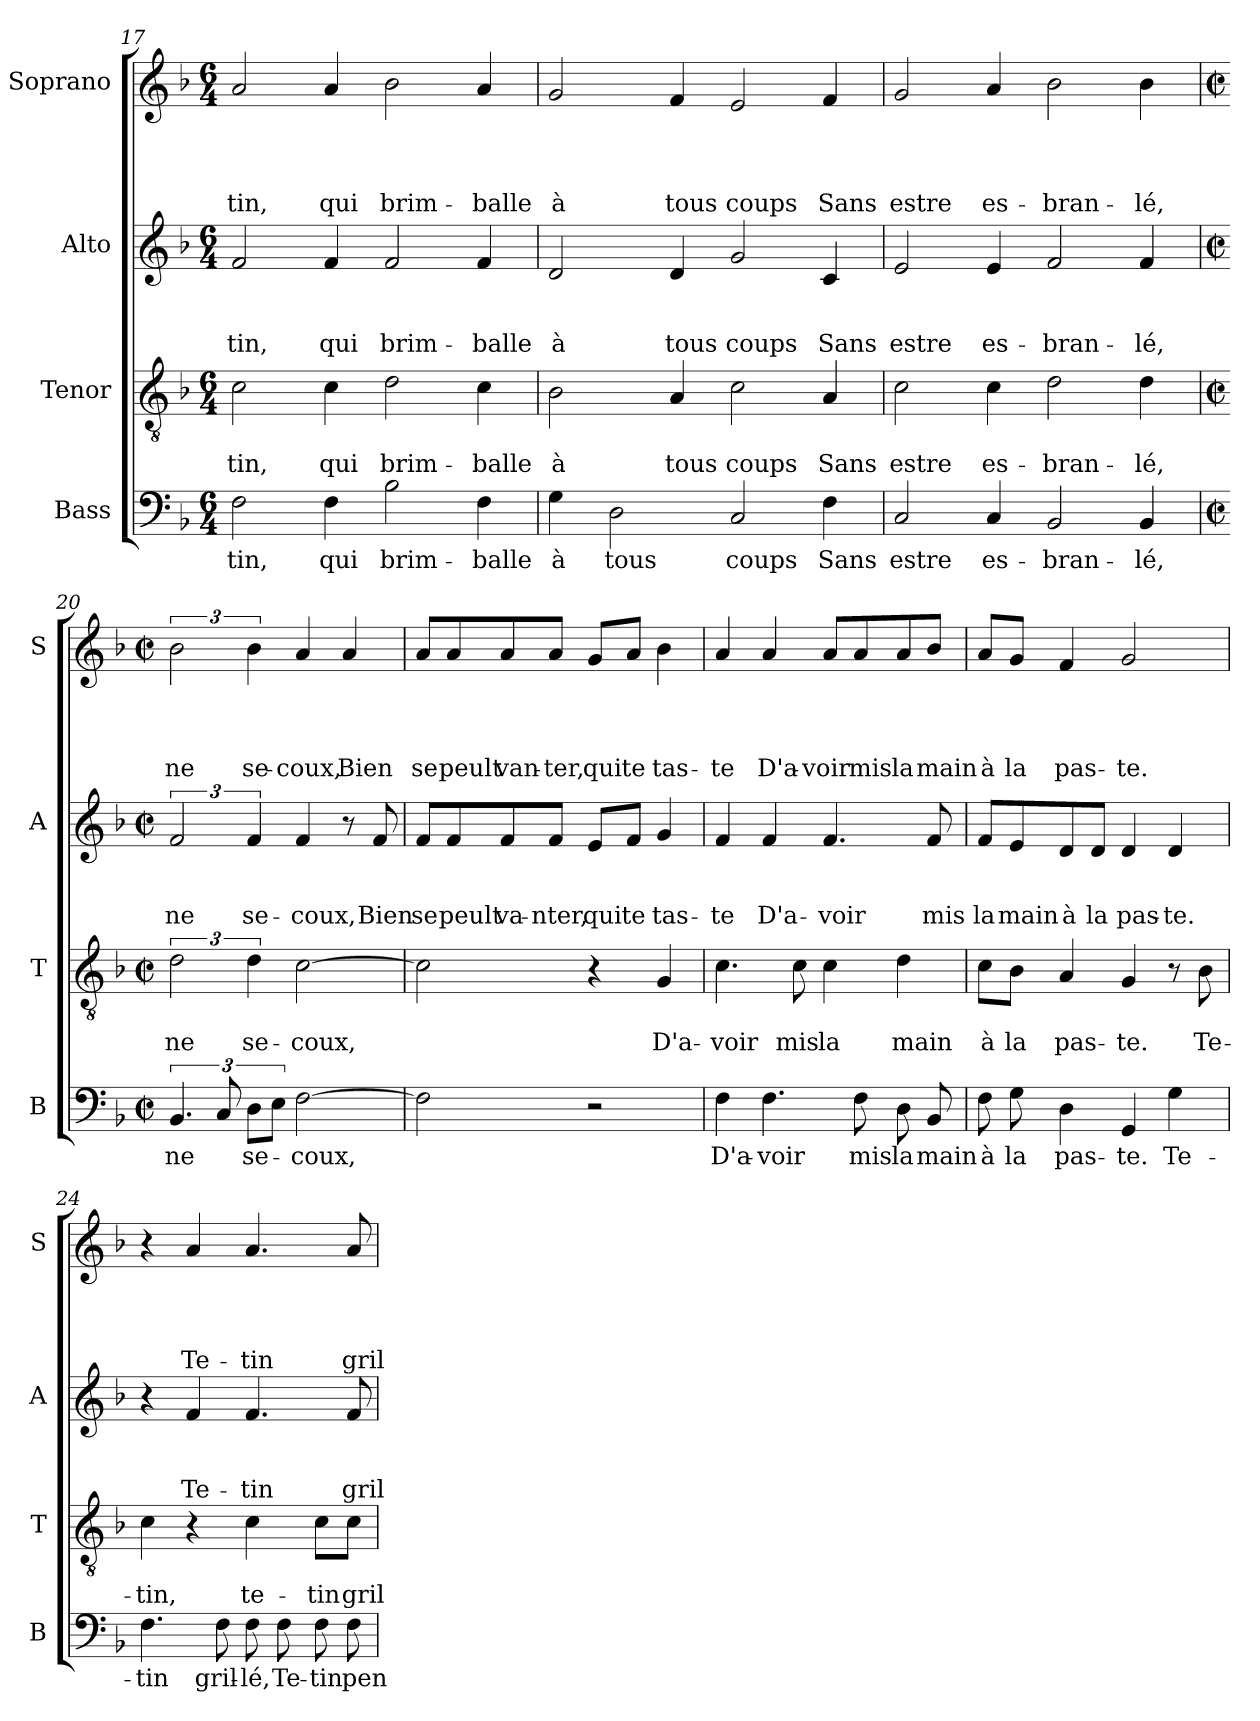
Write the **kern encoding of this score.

**kern	**text	**kern	**text	**text	**kern	**text	**text	**text	**kern	**text	**text	**text	**text
*part4	*part4	*part3	*part3	*part3	*part2	*part2	*part2	*part2	*part1	*part1	*part1	*part1	*part1
*staff4	*staff4	*staff3	*staff3	*staff3	*staff2	*staff2	*staff2	*staff2	*staff1	*staff1	*staff1	*staff1	*staff1
*I"Bass	*	*I"Tenor	*	*	*I"Alto	*	*	*	*I"Soprano	*	*	*	*
*I'B	*	*I'T	*	*	*I'A	*	*	*	*I'S	*	*	*	*
*clefF4	*	*clefGv2	*	*	*clefG2	*	*	*	*clefG2	*	*	*	*
*k[b-]	*	*k[b-]	*	*	*k[b-]	*	*	*	*k[b-]	*	*	*	*
*F:	*	*F:	*	*	*F:	*	*	*	*F:	*	*	*	*
*M6/4	*	*M6/4	*	*	*M6/4	*	*	*	*M6/4	*	*	*	*
=17	=17	=17	=17	=17	=17	=17	=17	=17	=17	=17	=17	=17	=17
2F\	-tin,	2c\	.	-tin,	2f/	.	.	-tin,	2a/	.	.	.	-tin,
4F\	qui	4c\	.	qui	4f/	.	.	qui	4a/	.	.	.	qui
2B-\	brim-	2d\	.	brim-	2f/	.	.	brim-	2b-\	.	.	.	brim-
4F\	-balle	4c\	.	-balle	4f/	.	.	-balle	4a/	.	.	.	-balle
=18	=18	=18	=18	=18	=18	=18	=18	=18	=18	=18	=18	=18	=18
4G\	à	2B-\	.	à	2d/	.	.	à	2g/	.	.	.	à
2D\	tous	.	.	.	.	.	.	.	.	.	.	.	.
.	.	4A/	.	tous	4d/	.	.	tous	4f/	.	.	.	tous
2C/	coups	2c\	.	coups	2g/	.	.	coups	2e/	.	.	.	coups
4F\	Sans	4A/	.	Sans	4c/	.	.	Sans	4f/	.	.	.	Sans
=19	=19	=19	=19	=19	=19	=19	=19	=19	=19	=19	=19	=19	=19
2C/	estre	2c\	.	estre	2e/	.	.	estre	2g/	.	.	.	estre
4C/	es-	4c\	.	es-	4e/	.	.	es-	4a/	.	.	.	es-
2BB-/	-bran-	2d\	.	-bran-	2f/	.	.	-bran-	2b-\	.	.	.	-bran-
4BB-/	-lé,	4d\	.	-lé,	4f/	.	.	-lé,	4b-\	.	.	.	-lé,
=20	=20	=20	=20	=20	=20	=20	=20	=20	=20	=20	=20	=20	=20
*M2/2	*	*M2/2	*	*	*M2/2	*	*	*	*M2/2	*	*	*	*
*met(c|)	*	*met(c|)	*	*	*met(c|)	*	*	*	*met(c|)	*	*	*	*
6.BB-/	ne	3d\	.	ne	3f/	.	.	ne	3b-\	.	.	.	ne
12C/	.	.	.	.	.	.	.	.	.	.	.	.	.
12D\L	se-	6d\	.	se-	6f/	.	.	se-	6b-\	.	.	.	se-
12E\J	.	.	.	.	.	.	.	.	.	.	.	.	.
[2F\	-coux,	[2c\	.	-coux,	4f/	.	.	-coux,	4a/	.	.	.	-coux,
.	.	.	.	.	8r	.	.	.	4a/	.	.	.	Bien
.	.	.	.	.	8f/	.	.	Bien	.	.	.	.	.
!!LO:LB:g=z
=21	=21	=21	=21	=21	=21	=21	=21	=21	=21	=21	=21	=21	=21
2F\]	.	2c\]	.	.	8f/L	.	.	se	8a/L	.	.	.	se
.	.	.	.	.	8f/	.	.	peult	8a/	.	.	.	peult
.	.	.	.	.	8f/	.	.	va-	8a/	.	.	.	van-
.	.	.	.	.	8f/J	.	.	-nter,	8a/J	.	.	.	-ter,
2r	.	4r	.	.	8e/L	.	.	qui	8g/L	.	.	.	qui
.	.	.	.	.	8f/J	.	.	te	8a/J	.	.	.	te
.	.	4G/	.	D'a-	4g/	.	.	tas-	4b-\	.	.	.	tas-
=22	=22	=22	=22	=22	=22	=22	=22	=22	=22	=22	=22	=22	=22
4F\	D'a-	4.c\	.	-voir	4f/	.	.	-te	4a/	.	.	.	-te
4.F\	-voir	.	.	.	4f/	.	.	D'a-	4a/	.	.	.	D'a-
.	.	8c\	.	mis	.	.	.	.	.	.	.	.	.
.	.	4c\	.	la	4.f/	.	.	-voir	8a/L	.	.	.	-voir
8F\	mis	.	.	.	.	.	.	.	8a/	.	.	.	mis
8D\	la	4d\	.	main	.	.	.	.	8a/	.	.	.	la
8BB-/	main	.	.	.	8f/	.	.	mis	8b-/J	.	.	.	main
=23	=23	=23	=23	=23	=23	=23	=23	=23	=23	=23	=23	=23	=23
8F\	à	8c\L	.	à	8f/L	.	.	la	8a/L	.	.	.	à
8G\	la	8B-\J	.	la	8e/	.	.	main	8g/J	.	.	.	la
4D\	pas-	4A/	.	pas-	8d/	.	.	à	4f/	.	.	.	pas-
.	.	.	.	.	8d/J	.	.	la	.	.	.	.	.
4GG/	-te.	4G/	.	-te.	4d/	.	.	pas-	2g/	.	.	.	-te.
4G\	Te-	8r	.	.	4d/	.	.	-te.	.	.	.	.	.
.	.	8B-\	.	Te-	.	.	.	.	.	.	.	.	.
=24	=24	=24	=24	=24	=24	=24	=24	=24	=24	=24	=24	=24	=24
4.F\	-tin	4c\	.	-tin,	4r	.	.	.	4r	.	.	.	.
.	.	4r	.	.	4f/	.	.	Te-	4a/	.	.	.	Te-
8F\	gril-	.	.	.	.	.	.	.	.	.	.	.	.
8F\	-lé,	4c\	.	te-	4.f/	.	.	-tin	4.a/	.	.	.	-tin
8F\	Te-	.	.	.	.	.	.	.	.	.	.	.	.
8F\	-tin	8c\L	.	-tin	.	.	.	.	.	.	.	.	.
8F\	pen-	8c\J	.	gril-	8f/	.	.	gril-	8a/	.	.	.	gril-
=	=	=	=	=	=	=	=	=	=	=	=	=	=
*-	*-	*-	*-	*-	*-	*-	*-	*-	*-	*-	*-	*-	*-
